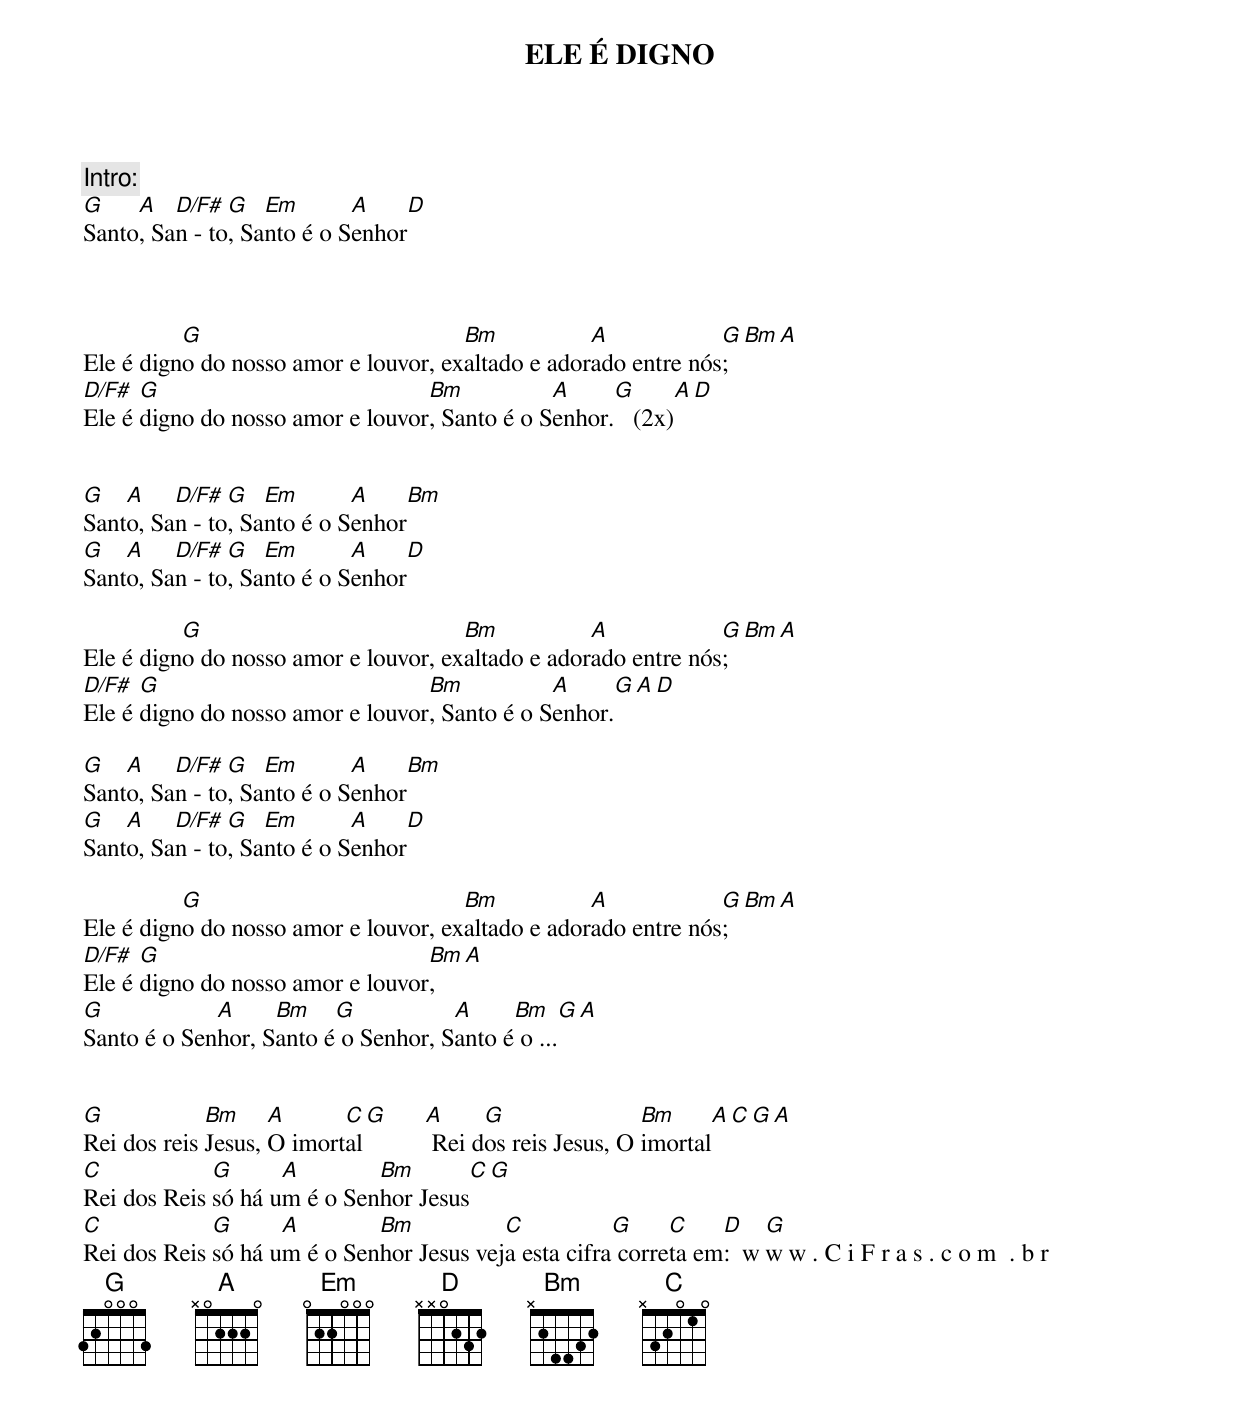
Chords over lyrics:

ELE É DIGNO

Intro:
G    A   D/F#  G   Em       A      D
Santo, San - to, Santo é o Senhor



          G                           Bm           A            G                Bm             A
Ele é digno do nosso amor e louvor, exaltado e adorado entre nós;
D/F#  G                           Bm           A     G           A       D
Ele é digno do nosso amor e louvor, Santo é o Senhor.   (2x)


G   A    D/F#  G   Em       A      Bm
Santo, San - to, Santo é o Senhor
G   A    D/F#  G   Em       A      D
Santo, San - to, Santo é o Senhor

          G                           Bm           A            G                Bm             A
Ele é digno do nosso amor e louvor, exaltado e adorado entre nós;
D/F#  G                           Bm           A     G           A       D
Ele é digno do nosso amor e louvor, Santo é o Senhor.

G   A    D/F#  G   Em       A      Bm
Santo, San - to, Santo é o Senhor
G   A    D/F#  G   Em       A      D
Santo, San - to, Santo é o Senhor

          G                           Bm           A            G                Bm             A
Ele é digno do nosso amor e louvor, exaltado e adorado entre nós;
D/F#  G                           Bm           A
Ele é digno do nosso amor e louvor,
G            A     Bm    G           A     Bm     G          A
Santo é o Senhor, Santo é o Senhor, Santo é o ...


G            Bm     A      C G     A     G                Bm     A      C G     A
Rei dos reis Jesus, O imortal       Rei dos reis Jesus, O imortal
C            G      A        Bm           C           G
Rei dos Reis só há um é o Senhor Jesus
C            G      A        Bm           C           G     C    D    G
Rei dos Reis só há um é o Senhor Jesus veja esta cifra correta em:  w w w . C i F r a s . c o m  . b r
